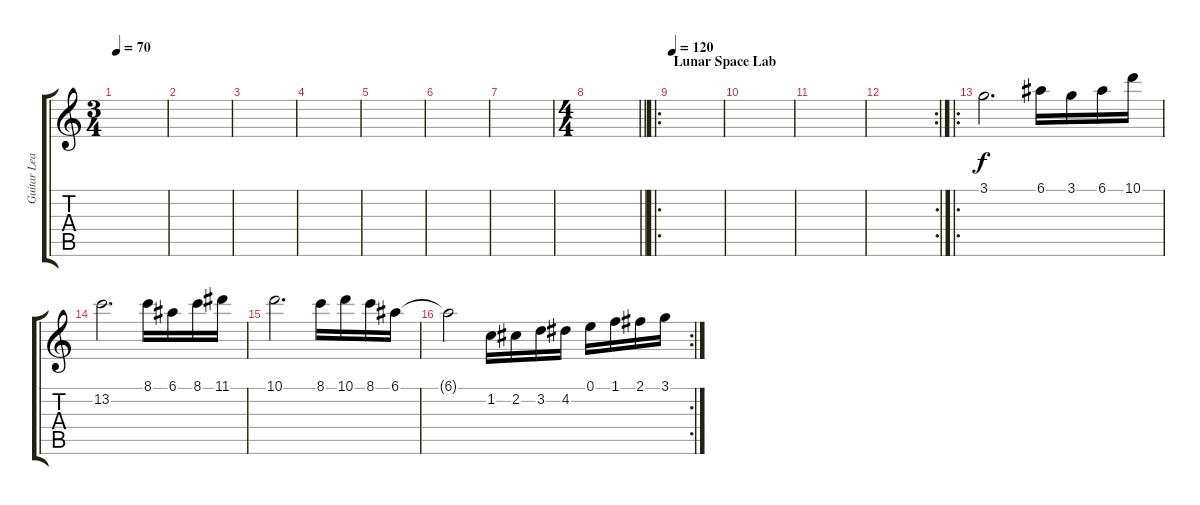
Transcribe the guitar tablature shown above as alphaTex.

\track ("Guitar Lead" "Guitar Lea") {instrument overdrivenguitar}
\staff {score tabs}
\tuning (E4 B3 G3 D3 A2 E2) {hide}
\ts (3 4)
\tempo 70
\clef g2
\ks c
|
|
|
|
|
|
|
\ts (4 4)
\barLineRight lightlight
|
\ro
\section ("" "Lunar Space Lab")
\tempo 120
|
|
|
\rc 2
|
\ro
3.1.2{d} 6.1.16 3.1.16 6.1.16 10.1.16 |
13.2.2{d} 8.1.16 6.1.16 8.1.16 11.1.16 |
10.1.2{d} 8.1.16 10.1.16 8.1.16 6.1.16 |
\rc 2
6.1{t}.2 1.2.16 2.2.16 3.2.16 4.2.16 0.1.16 1.1.16 2.1.16 3.1.16
